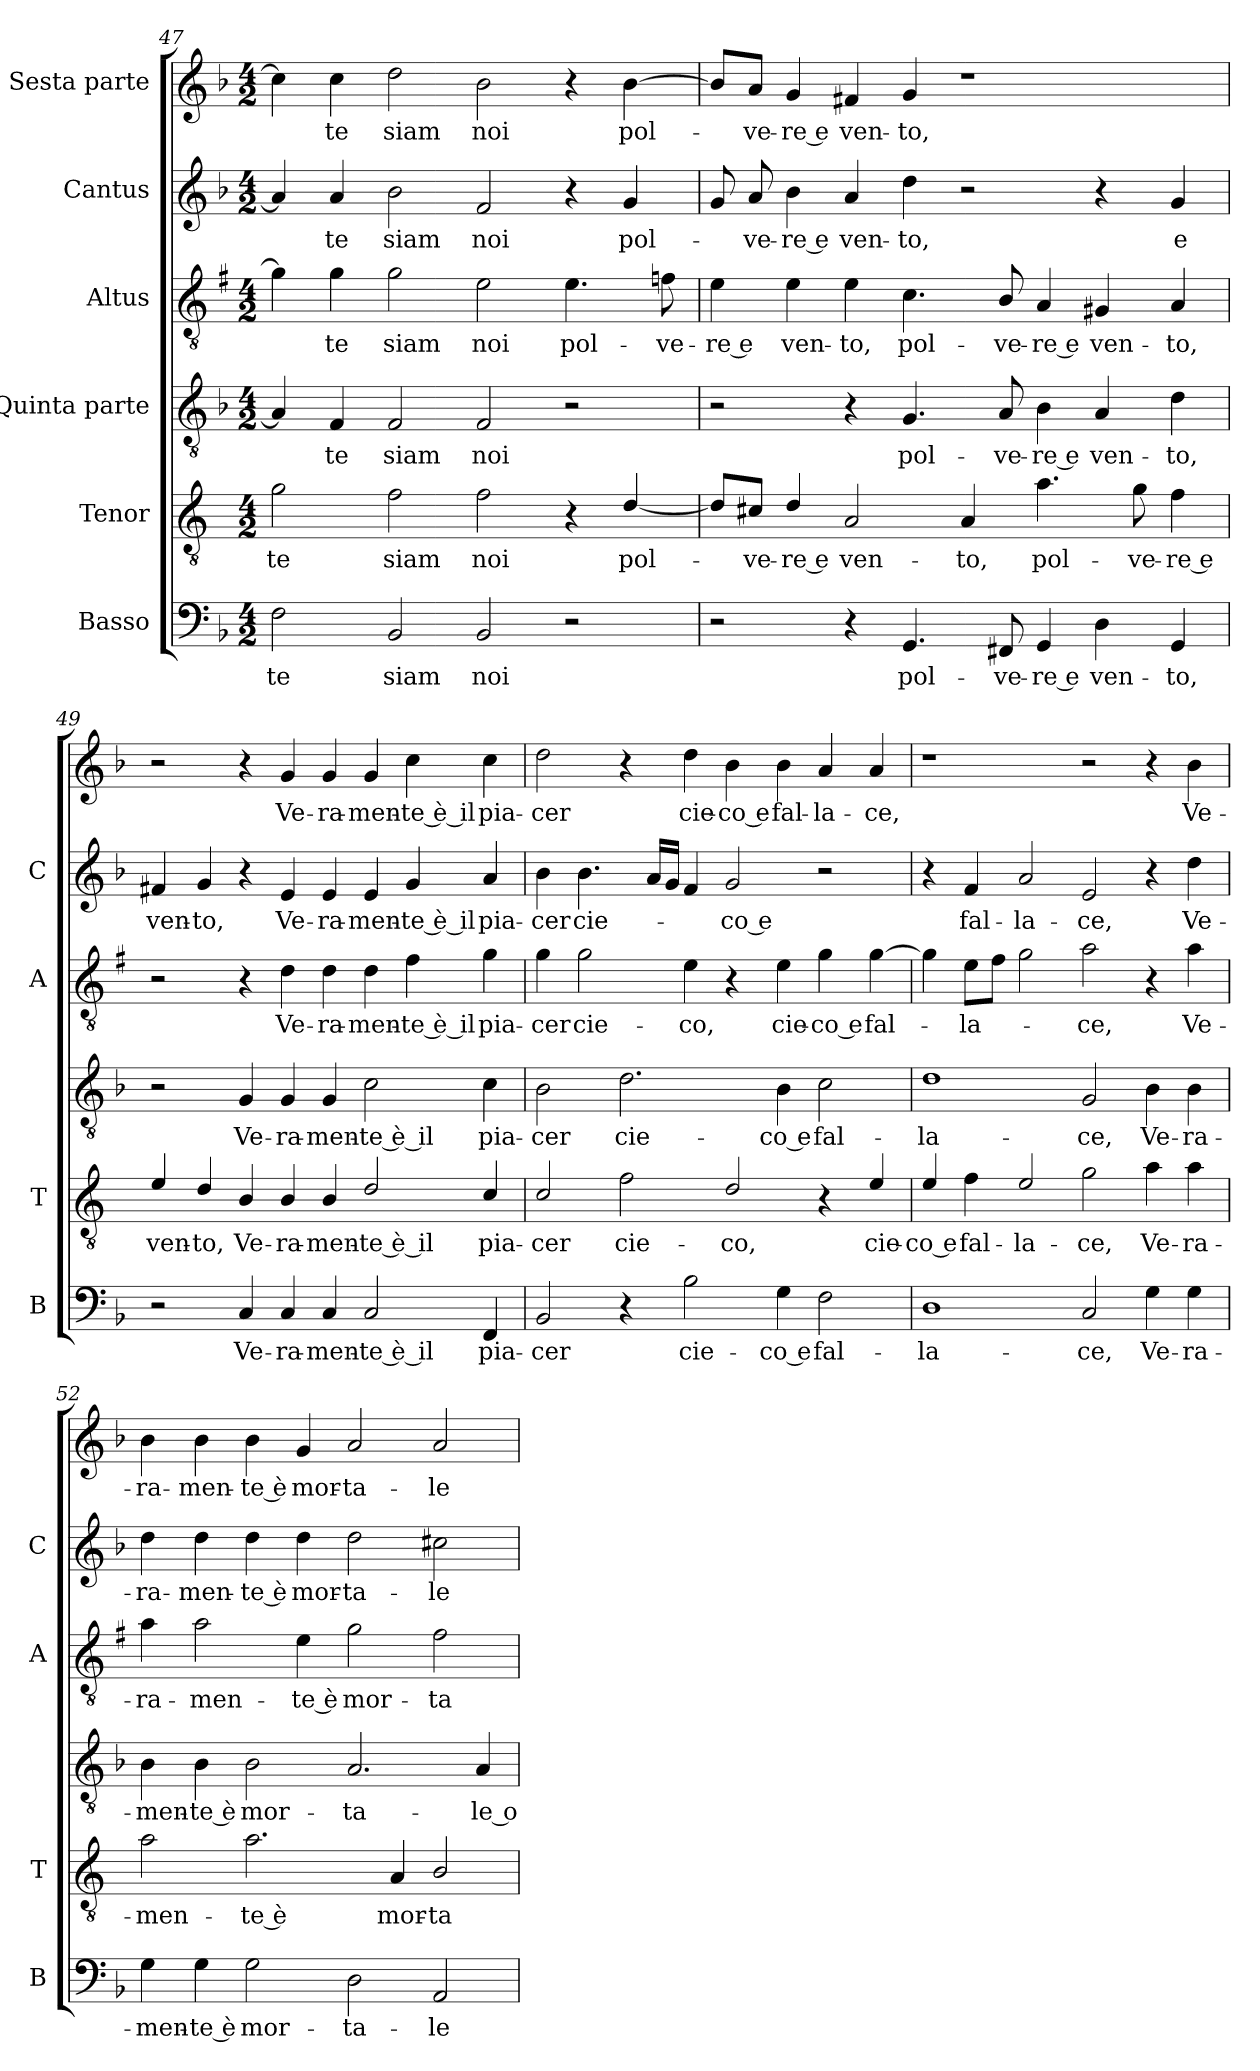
**kern	**text	**kern	**text	**kern	**text	**kern	**text	**kern	**text	**kern	**text
*part6	*part6	*part5	*part5	*part4	*part4	*part3	*part3	*part2	*part2	*part1	*part1
*staff6	*staff6	*staff5	*staff5	*staff4	*staff4	*staff3	*staff3	*staff2	*staff2	*staff1	*staff1
*I"Basso	*	*I"Tenor	*	*I"Quinta parte	*	*I"Altus	*	*I"Cantus	*	*I"Sesta parte	*
*I'B	*	*I'T	*	*	*	*I'A	*	*I'C	*	*	*
*clefF4	*	*clefGv2	*	*clefGv2	*	*clefGv2	*	*clefG2	*	*clefG2	*
*	*	*ITrd4c7	*	*	*	*ITrd1c2	*	*	*	*	*
*k[b-]	*	*k[b-]	*	*k[b-]	*	*k[b-]	*	*k[b-]	*	*k[b-]	*
*F:	*	*F:	*	*F:	*	*F:	*	*F:	*	*F:	*
*M4/2	*	*M4/2	*	*M4/2	*	*M4/2	*	*M4/2	*	*M4/2	*
=47	=47	=47	=47	=47	=47	=47	=47	=47	=47	=47	=47
!	!LO:LY:b	!	!LO:LY:b	!	!	!	!	!	!	!	!
2F\	-te	2c\	-te	4A/]	.	4f\]	.	4a/]	.	4cc\]	.
!	!	!	!	!	!LO:LY:b	!	!LO:LY:b	!	!LO:LY:b	!	!LO:LY:b
.	.	.	.	4F/	-te	4f\	-te	4a/	-te	4cc\	-te
!	!LO:LY:b	!	!LO:LY:b	!	!LO:LY:b	!	!LO:LY:b	!	!LO:LY:b	!	!LO:LY:b
2BB-/	siam	2B-\	siam	2F/	siam	2f\	siam	2b-\	siam	2dd\	siam
!	!LO:LY:b	!	!LO:LY:b	!	!LO:LY:b	!	!LO:LY:b	!	!LO:LY:b	!	!LO:LY:b
2BB-/	noi	2B-\	noi	2F/	noi	2d\	noi	2f/	noi	2b-\	noi
!	!	!	!	!	!	!	!LO:LY:b	!	!	!	!
2r	.	4r	.	2r	.	4.d\	pol-	4r	.	4r	.
!	!	!	!LO:LY:b	!	!	!	!	!	!LO:LY:b	!	!LO:LY:b
.	.	[4G/	pol-	.	.	.	.	4g/	pol-	[4b-\	pol-
!	!	!	!	!	!	!	!LO:LY:b	!	!	!	!
.	.	.	.	.	.	8e-X\	-ve-	.	.	.	.
!!LO:LB:g=z
=48	=48	=48	=48	=48	=48	=48	=48	=48	=48	=48	=48
!	!	!	!	!	!	!	!LO:LY:b	!	!	!	!
2r	.	8G/L]	.	2r	.	4d\	-re e	8g/	.	8b-/L]	.
!	!	!	!LO:LY:b	!	!	!	!	!	!LO:LY:b	!	!LO:LY:b
.	.	8F#X/J	-ve-	.	.	.	.	8a/	-ve-	8a/J	-ve-
!	!	!	!LO:LY:b	!	!	!	!LO:LY:b	!	!LO:LY:b	!	!LO:LY:b
.	.	4G/	-re e	.	.	4d\	ven-	4b-\	-re e	4g/	-re e
!	!	!	!LO:LY:b	!	!	!	!LO:LY:b	!	!LO:LY:b	!	!LO:LY:b
4r	.	2D/	ven-	4r	.	4d\	-to,	4a/	ven-	4f#X/	ven-
!	!LO:LY:b	!	!	!	!LO:LY:b	!	!LO:LY:b	!	!LO:LY:b	!	!LO:LY:b
4.GG/	pol-	.	.	4.G/	pol-	4.B-\	pol-	4dd\	-to,	4g/	-to,
!	!	!	!LO:LY:b	!	!	!	!	!	!	!	!
.	.	4D/	-to,	.	.	.	.	2r	.	1r	.
!	!LO:LY:b	!	!	!	!LO:LY:b	!	!LO:LY:b	!	!	!	!
8FF#X/	-ve-	.	.	8A/	-ve-	8A/	-ve-	.	.	.	.
!	!LO:LY:b	!	!LO:LY:b	!	!LO:LY:b	!	!LO:LY:b	!	!	!	!
4GG/	-re e	4.d\	pol-	4B-\	-re e	4G/	-re e	.	.	.	.
!	!LO:LY:b	!	!	!	!LO:LY:b	!	!LO:LY:b	!	!	!	!
4D\	ven-	.	.	4A/	ven-	4F#X/	ven-	4r	.	.	.
!	!	!	!LO:LY:b	!	!	!	!	!	!	!	!
.	.	8c\	-ve-	.	.	.	.	.	.	.	.
!	!LO:LY:b	!	!LO:LY:b	!	!LO:LY:b	!	!LO:LY:b	!	!LO:LY:b	!	!
4GG/	-to,	4B-\	-re e	4d\	-to,	4G/	-to,	4g/	e	.	.
=49	=49	=49	=49	=49	=49	=49	=49	=49	=49	=49	=49
!	!	!	!LO:LY:b	!	!	!	!	!	!LO:LY:b	!	!
2r	.	4A/	ven-	2r	.	2r	.	4f#X/	ven-	2r	.
!	!	!	!LO:LY:b	!	!	!	!	!	!LO:LY:b	!	!
.	.	4G/	-to,	.	.	.	.	4g/	-to,	.	.
!	!LO:LY:b	!	!LO:LY:b	!	!LO:LY:b	!	!	!	!	!	!
4C/	Ve-	4E/	Ve-	4G/	Ve-	4r	.	4r	.	4r	.
!	!LO:LY:b	!	!LO:LY:b	!	!LO:LY:b	!	!LO:LY:b	!	!LO:LY:b	!	!LO:LY:b
4C/	-ra-	4E/	-ra-	4G/	-ra-	4c\	Ve-	4e/	Ve-	4g/	Ve-
!	!LO:LY:b	!	!LO:LY:b	!	!LO:LY:b	!	!LO:LY:b	!	!LO:LY:b	!	!LO:LY:b
4C/	-men-	4E/	-men-	4G/	-men-	4c\	-ra-	4e/	-ra-	4g/	-ra-
!	!LO:LY:b	!	!LO:LY:b	!	!LO:LY:b	!	!LO:LY:b	!	!LO:LY:b	!	!LO:LY:b
2C/	-te è il	2G/	-te è il	2c\	-te è il	4c\	-men-	4e/	-men-	4g/	-men-
!	!	!	!	!	!	!	!LO:LY:b	!	!LO:LY:b	!	!LO:LY:b
.	.	.	.	.	.	4e\	-te è il	4g/	-te è il	4cc\	-te è il
!	!LO:LY:b	!	!LO:LY:b	!	!LO:LY:b	!	!LO:LY:b	!	!LO:LY:b	!	!LO:LY:b
4FF/	pia-	4F/	pia-	4c\	pia-	4f\	pia-	4a/	pia-	4cc\	pia-
=50	=50	=50	=50	=50	=50	=50	=50	=50	=50	=50	=50
!	!LO:LY:b	!	!LO:LY:b	!	!LO:LY:b	!	!LO:LY:b	!	!LO:LY:b	!	!LO:LY:b
2BB-/	-cer	2F/	-cer	2B-\	-cer	4f\	-cer	4b-\	-cer	2dd\	-cer
!	!	!	!	!	!	!	!LO:LY:b	!	!LO:LY:b	!	!
.	.	.	.	.	.	2f\	cie-	4.b-\	cie-	.	.
!	!	!	!LO:LY:b	!	!LO:LY:b	!	!	!	!	!	!
4r	.	2B-\	cie-	2.d\	cie-	.	.	.	.	4r	.
.	.	.	.	.	.	.	.	16a/LL	.	.	.
.	.	.	.	.	.	.	.	16g/JJ	.	.	.
!	!LO:LY:b	!	!	!	!	!	!LO:LY:b	!	!	!	!LO:LY:b
2B-\	cie-	.	.	.	.	4d\	-co,	4f/	.	4dd\	cie-
!	!	!	!LO:LY:b	!	!	!	!	!	!LO:LY:b	!	!LO:LY:b
.	.	2G/	-co,	.	.	4r	.	2g/	-co e	4b-\	-co e
!	!LO:LY:b	!	!	!	!LO:LY:b	!	!LO:LY:b	!	!	!	!LO:LY:b
4G\	-co e	.	.	4B-\	-co e	4d\	cie-	.	.	4b-\	fal-
!	!LO:LY:b	!	!	!	!LO:LY:b	!	!LO:LY:b	!	!	!	!LO:LY:b
2F\	fal-	4r	.	2c\	fal-	4f\	-co e	2r	.	4a/	-la-
!	!	!	!LO:LY:b	!	!	!	!LO:LY:b	!	!	!	!LO:LY:b
.	.	4A/	cie-	.	.	[4f\	fal-	.	.	4a/	-ce,
=51	=51	=51	=51	=51	=51	=51	=51	=51	=51	=51	=51
!	!LO:LY:b	!	!LO:LY:b	!	!LO:LY:b	!	!	!	!	!	!
1D	-la-	4A/	-co e	1d	-la-	4f\]	.	4r	.	1r	.
!	!	!	!LO:LY:b	!	!	!	!LO:LY:b	!	!LO:LY:b	!	!
.	.	4B-\	fal-	.	.	8d\L	-la-	4f/	fal-	.	.
.	.	.	.	.	.	8e\J	.	.	.	.	.
!	!	!	!LO:LY:b	!	!	!	!	!	!LO:LY:b	!	!
.	.	2A/	-la-	.	.	2f\	.	2a/	-la-	.	.
!	!LO:LY:b	!	!LO:LY:b	!	!LO:LY:b	!	!LO:LY:b	!	!LO:LY:b	!	!
2C/	-ce,	2c\	-ce,	2G/	-ce,	2g\	-ce,	2e/	-ce,	2r	.
!	!LO:LY:b	!	!LO:LY:b	!	!LO:LY:b	!	!	!	!	!	!
4G\	Ve-	4d\	Ve-	4B-\	Ve-	4r	.	4r	.	4r	.
!	!LO:LY:b	!	!LO:LY:b	!	!LO:LY:b	!	!LO:LY:b	!	!LO:LY:b	!	!LO:LY:b
4G\	-ra-	4d\	-ra-	4B-\	-ra-	4g\	Ve-	4dd\	Ve-	4b-\	Ve-
!!LO:PB:g=z
=52	=52	=52	=52	=52	=52	=52	=52	=52	=52	=52	=52
!	!LO:LY:b	!	!LO:LY:b	!	!LO:LY:b	!	!LO:LY:b	!	!LO:LY:b	!	!LO:LY:b
4G\	-men-	2d\	-men-	4B-\	-men-	4g\	-ra-	4dd\	-ra-	4b-\	-ra-
!	!LO:LY:b	!	!	!	!LO:LY:b	!	!LO:LY:b	!	!LO:LY:b	!	!LO:LY:b
4G\	-te è	.	.	4B-\	-te è	2g\	-men-	4dd\	-men-	4b-\	-men-
!	!LO:LY:b	!	!LO:LY:b	!	!LO:LY:b	!	!	!	!LO:LY:b	!	!LO:LY:b
2G\	mor-	2.d\	-te è	2B-\	mor-	.	.	4dd\	-te è	4b-\	-te è
!	!	!	!	!	!	!	!LO:LY:b	!	!LO:LY:b	!	!LO:LY:b
.	.	.	.	.	.	4d\	-te è	4dd\	mor-	4g/	mor-
!	!LO:LY:b	!	!	!	!LO:LY:b	!	!LO:LY:b	!	!LO:LY:b	!	!LO:LY:b
2D\	-ta-	.	.	2.A/	-ta-	2f\	mor-	2dd\	-ta-	2a/	-ta-
!	!	!	!LO:LY:b	!	!	!	!	!	!	!	!
.	.	4D/	mor-	.	.	.	.	.	.	.	.
!	!LO:LY:b	!	!LO:LY:b	!	!	!	!LO:LY:b	!	!LO:LY:b	!	!LO:LY:b
2AA/	-le	2E/	-ta-	.	.	2e\	-ta-	2cc#X\	-le	2a/	-le
!	!	!	!	!	!LO:LY:b	!	!	!	!	!	!
.	.	.	.	4A/	-le o-	.	.	.	.	.	.
=	=	=	=	=	=	=	=	=	=	=	=
*-	*-	*-	*-	*-	*-	*-	*-	*-	*-	*-	*-
